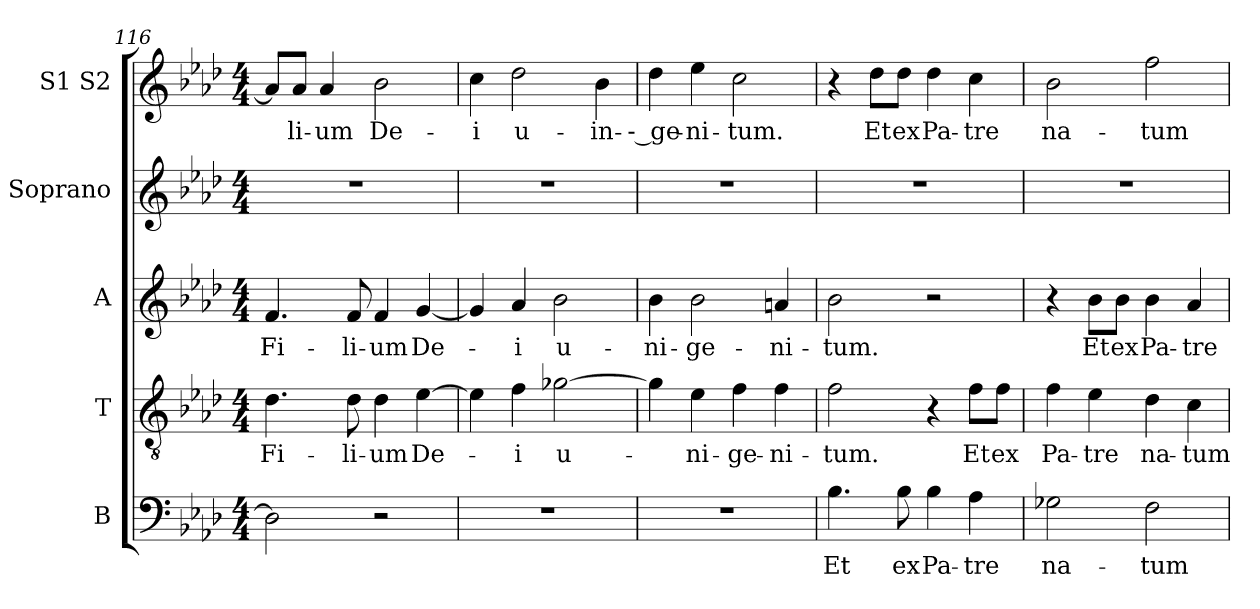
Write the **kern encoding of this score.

**kern	**text	**kern	**text	**kern	**text	**kern	**kern	**text
*part5	*part5	*part4	*part4	*part3	*part3	*part2	*part1	*part1
*staff5	*staff5	*staff4	*staff4	*staff3	*staff3	*staff2	*staff1	*staff1
*I"B	*	*I"T	*	*I"A	*	*I"Soprano	*I"S1 S2	*
*clefF4	*	*clefGv2	*	*clefG2	*	*clefG2	*clefG2	*
*	*	*ITrd7c12	*	*	*	*	*	*
*k[b-e-a-d-]	*	*k[b-e-a-d-]	*	*k[b-e-a-d-]	*	*k[b-e-a-d-]	*k[b-e-a-d-]	*
*f:	*	*f:	*	*f:	*	*f:	*f:	*
*M4/4	*	*M4/4	*	*M4/4	*	*M4/4	*M4/4	*
=116	=116	=116	=116	=116	=116	=116	=116	=116
!	!	!	!LO:LY:b:color=#000000	!	!	!	!	!
!	!	!	!	!	!LO:LY:b:color=#000000	!	!	!
2D-i\]	.	4.D-i\	Fi-	4.fi/	Fi-	1r	8a-i/L]	.
!	!	!	!	!	!	!	!	!LO:LY:b:color=#000000
.	.	.	.	.	.	.	8a-i/J	-li-
!	!	!	!	!	!	!	!	!LO:LY:b:color=#000000
.	.	.	.	.	.	.	4a-i/	-um
!	!	!	!LO:LY:b:color=#000000	!	!	!	!	!
!	!	!	!	!	!LO:LY:b:color=#000000	!	!	!
.	.	8D-i\	-li-	8fi/	-li-	.	.	.
!	!	!	!LO:LY:b:color=#000000	!	!	!	!	!
!	!	!	!	!	!LO:LY:b:color=#000000	!	!	!
!	!	!	!	!	!	!	!	!LO:LY:b:color=#000000
2r	.	4D-i\	-um	4fi/	-um	.	2b-i\	De-
!	!	!	!LO:LY:b:color=#000000	!	!	!	!	!
!	!	!	!	!	!LO:LY:b:color=#000000	!	!	!
.	.	[4E-i\	De-	[4gi/	De-	.	.	.
=117	=117	=117	=117	=117	=117	=117	=117	=117
!	!	!	!	!	!	!	!	!LO:LY:b:color=#000000
1r	.	4E-i\]	.	4gi/]	.	1r	4cci\	-i
!	!	!	!LO:LY:b:color=#000000	!	!	!	!	!
!	!	!	!	!	!LO:LY:b:color=#000000	!	!	!
!	!	!	!	!	!	!	!	!LO:LY:b:color=#000000
.	.	4Fi\	-i	4a-i/	-i	.	2dd-i\	u-
!	!	!	!LO:LY:b:color=#000000	!	!	!	!	!
!	!	!	!	!	!LO:LY:b:color=#000000	!	!	!
.	.	[2G-Xi\	u-	2b-i\	u-	.	.	.
!	!	!	!	!	!	!	!	!LO:LY:b:color=#000000
.	.	.	.	.	.	.	4b-i\	-in-
=118	=118	=118	=118	=118	=118	=118	=118	=118
!	!	!	!	!	!LO:LY:b:color=#000000	!	!	!
!	!	!	!	!	!	!	!	!LO:LY:b:color=#000000
1r	.	4G-i\]	.	4b-i\	-ni-	1r	4dd-i\	-- ge-
!	!	!	!LO:LY:b:color=#000000	!	!	!	!	!
!	!	!	!	!	!LO:LY:b:color=#000000	!	!	!
!	!	!	!	!	!	!	!	!LO:LY:b:color=#000000
.	.	4E-i\	-ni-	2b-i\	-ge-	.	4ee-i\	-ni-
!	!	!	!LO:LY:b:color=#000000	!	!	!	!	!
!	!	!	!	!	!	!	!	!LO:LY:b:color=#000000
.	.	4Fi\	-ge-	.	.	.	2cci\	-tum.
!	!	!	!LO:LY:b:color=#000000	!	!	!	!	!
!	!	!	!	!	!LO:LY:b:color=#000000	!	!	!
.	.	4Fi\	-ni-	4ani/	-ni-	.	.	.
=119	=119	=119	=119	=119	=119	=119	=119	=119
!	!LO:LY:b:color=#000000	!	!	!	!	!	!	!
!	!	!	!LO:LY:b:color=#000000	!	!	!	!	!
!	!	!	!	!	!LO:LY:b:color=#000000	!	!	!
4.B-i\	Et	2Fi\	-tum.	2b-i\	-tum.	1r	4r	.
!	!	!	!	!	!	!	!	!LO:LY:b:color=#000000
.	.	.	.	.	.	.	8dd-i\L	Et
!	!LO:LY:b:color=#000000	!	!	!	!	!	!	!
!	!	!	!	!	!	!	!	!LO:LY:b:color=#000000
8B-i\	ex	.	.	.	.	.	8dd-i\J	ex
!	!LO:LY:b:color=#000000	!	!	!	!	!	!	!
!	!	!	!	!	!	!	!	!LO:LY:b:color=#000000
4B-i\	Pa-	4r	.	2r	.	.	4dd-i\	Pa-
!	!LO:LY:b:color=#000000	!	!	!	!	!	!	!
!	!	!	!LO:LY:b:color=#000000	!	!	!	!	!
!	!	!	!	!	!	!	!	!LO:LY:b:color=#000000
4A-i\	-tre	8Fi\L	Et	.	.	.	4cci\	-tre
!	!	!	!LO:LY:b:color=#000000	!	!	!	!	!
.	.	8Fi\J	ex	.	.	.	.	.
!!LO:PB:g=z
=120	=120	=120	=120	=120	=120	=120	=120	=120
!	!LO:LY:b:color=#000000	!	!	!	!	!	!	!
!	!	!	!LO:LY:b:color=#000000	!	!	!	!	!
!	!	!	!	!	!	!	!	!LO:LY:b:color=#000000
2G-Xi\	na-	4Fi\	Pa-	4r	.	1r	2b-i\	na-
!	!	!	!LO:LY:b:color=#000000	!	!	!	!	!
!	!	!	!	!	!LO:LY:b:color=#000000	!	!	!
.	.	4E-i\	-tre	8b-i\L	Et	.	.	.
!	!	!	!	!	!LO:LY:b:color=#000000	!	!	!
.	.	.	.	8b-i\J	ex	.	.	.
!	!LO:LY:b:color=#000000	!	!	!	!	!	!	!
!	!	!	!LO:LY:b:color=#000000	!	!	!	!	!
!	!	!	!	!	!LO:LY:b:color=#000000	!	!	!
!	!	!	!	!	!	!	!	!LO:LY:b:color=#000000
2Fi\	-tum	4D-i\	na-	4b-i\	Pa-	.	2ffi\	-tum
!	!	!	!LO:LY:b:color=#000000	!	!	!	!	!
!	!	!	!	!	!LO:LY:b:color=#000000	!	!	!
.	.	4Ci\	-tum	4a-i/	-tre	.	.	.
=	=	=	=	=	=	=	=	=
*-	*-	*-	*-	*-	*-	*-	*-	*-
